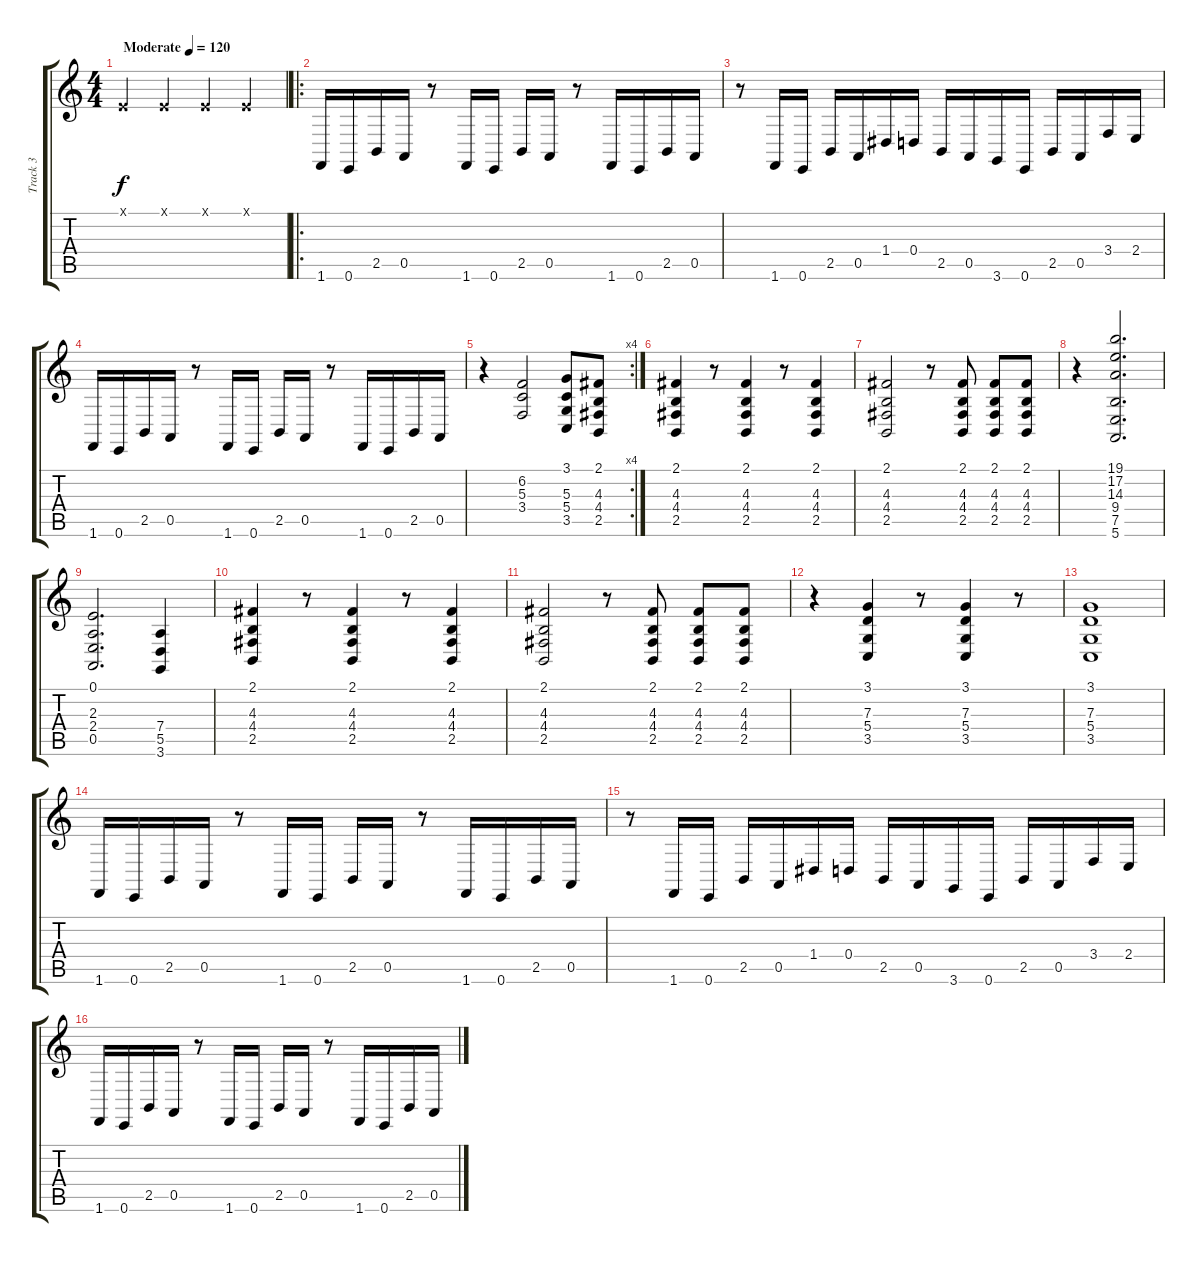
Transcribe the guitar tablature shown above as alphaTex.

\track ("Track 3" "Track 3") {instrument lead2sawtooth}
\staff {score tabs}
\tuning (E4 B3 G3 D3 A2 E2) {hide}
\ts (4 4)
\tempo (120 "Moderate")
\clef g2
\ks c
0.1{x}.4{dy f instrument lead2sawtooth} 0.1{x}.4 0.1{x}.4 0.1{x}.4 |
\ro
1.6.16 0.6.16 2.5.16 0.5.16 r.8 1.6.16 0.6.16 2.5.16 0.5.16 r.8 1.6.16 0.6.16 2.5.16 0.5.16 |
r.8 1.6.16 0.6.16 2.5.16 0.5.16 1.4.16 0.4.16 2.5.16 0.5.16 3.6.16 0.6.16 2.5.16 0.5.16 3.4.16 2.4.16 |
1.6.16 0.6.16 2.5.16 0.5.16 r.8 1.6.16 0.6.16 2.5.16 0.5.16 r.8 1.6.16 0.6.16 2.5.16 0.5.16 |
\rc 4
r.4 (6.2 5.3 3.4).2 (3.1 5.3 5.4 3.5).8 (2.1 4.3 4.4 2.5).8 |
(2.1 4.3 4.4 2.5).4 r.8 (2.1 4.3 4.4 2.5).4 r.8 (2.1 4.3 4.4 2.5).4 |
(2.1 4.3 4.4 2.5).2 r.8 (2.1 4.3 4.4 2.5).8 (2.1 4.3 4.4 2.5).8 (2.1 4.3 4.4 2.5).8 |
r.4 (19.1 17.2 14.3 9.4 7.5 5.6).2{d} |
(0.1 2.3 2.4 0.5).2{d} (7.4 5.5 3.6).4 |
(2.1 4.3 4.4 2.5).4 r.8 (2.1 4.3 4.4 2.5).4 r.8 (2.1 4.3 4.4 2.5).4 |
(2.1 4.3 4.4 2.5).2 r.8 (2.1 4.3 4.4 2.5).8 (2.1 4.3 4.4 2.5).8 (2.1 4.3 4.4 2.5).8 |
r.4 (3.1 7.3 5.4 3.5).4 r.8 (3.1 7.3 5.4 3.5).4 r.8 |
(3.1 7.3 5.4 3.5).1 |
1.6.16 0.6.16 2.5.16 0.5.16 r.8 1.6.16 0.6.16 2.5.16 0.5.16 r.8 1.6.16 0.6.16 2.5.16 0.5.16 |
r.8 1.6.16 0.6.16 2.5.16 0.5.16 1.4.16 0.4.16 2.5.16 0.5.16 3.6.16 0.6.16 2.5.16 0.5.16 3.4.16 2.4.16 |
1.6.16 0.6.16 2.5.16 0.5.16 r.8 1.6.16 0.6.16 2.5.16 0.5.16 r.8 1.6.16 0.6.16 2.5.16 0.5.16
